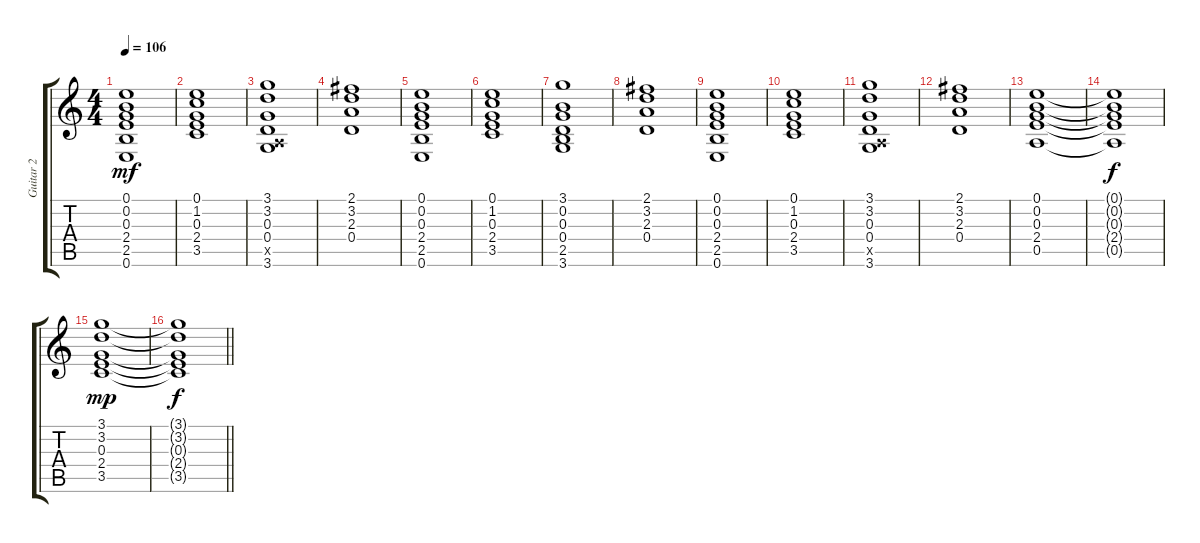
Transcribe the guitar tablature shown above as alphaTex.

\track ("Guitar 2" "Guitar 2") {instrument acousticguitarsteel}
\staff {score tabs}
\tuning (E4 B3 G3 D3 A2 E2) {hide}
\ts (4 4)
\tempo 106
\clef g2
\ks c
(0.1 0.2 0.3 2.4 2.5 0.6).1{dy mf} |
(0.1 1.2 0.3 2.4 3.5).1 |
(3.1 3.2 0.3 0.4 0.5{x} 3.6).1 |
(2.1 3.2 2.3 0.4).1 |
(0.1 0.2 0.3 2.4 2.5 0.6).1 |
(0.1 1.2 0.3 2.4 3.5).1 |
(3.1 0.2 0.3 0.4 2.5 3.6).1 |
(2.1 3.2 2.3 0.4).1 |
(0.1 0.2 0.3 2.4 2.5 0.6).1 |
(0.1 1.2 0.3 2.4 3.5).1 |
(3.1 3.2 0.3 0.4 0.5{x} 3.6).1 |
(2.1 3.2 2.3 0.4).1 |
(0.1 0.2 0.3 2.4 0.5).1 |
(0.1{t} 0.2{t} 0.3{t} 2.4{t} 0.5{t}).1{dy f} |
(3.1 3.2 0.3 2.4 3.5).1{dy mp} |
\barLineRight lightlight
(3.1{t} 3.2{t} 0.3{t} 2.4{t} 3.5{t}).1{dy f}
